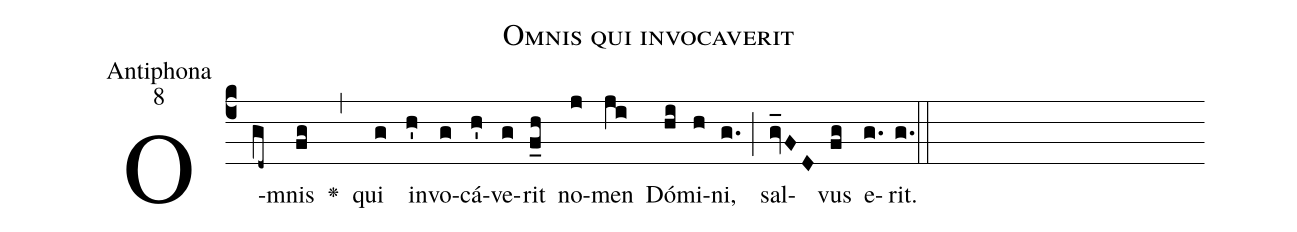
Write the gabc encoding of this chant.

name:Omnis qui invocaverit;
office-part:Antiphona;
mode:8;
def-m1:}{\greseteolcustos{manual}{;
def-m2:\ifx\breakbeforeEuouae\undefined\else;
def-m3:\fi}\ifx\noeuouae\undefined\def\noeuouae{F}\fi\if\noeuouae F{;
def-m4:}\fi;
%%
(c4) O(gd~)mnis(fg) <v>\greheightstar</v>(,)
qui(g) in(h')vo(g)cá(h')ve(g)rit(f_h) no(j)men(ji) Dó(hi)mi(h)ni,(g.) (;)
sal(gv_FD)vus(fg) e(g.[em1])rit.(g.) (::[em2]Z[em3])

E(j) u(j) o(i) u(j) a(h) e.(g.) (::[em4])
